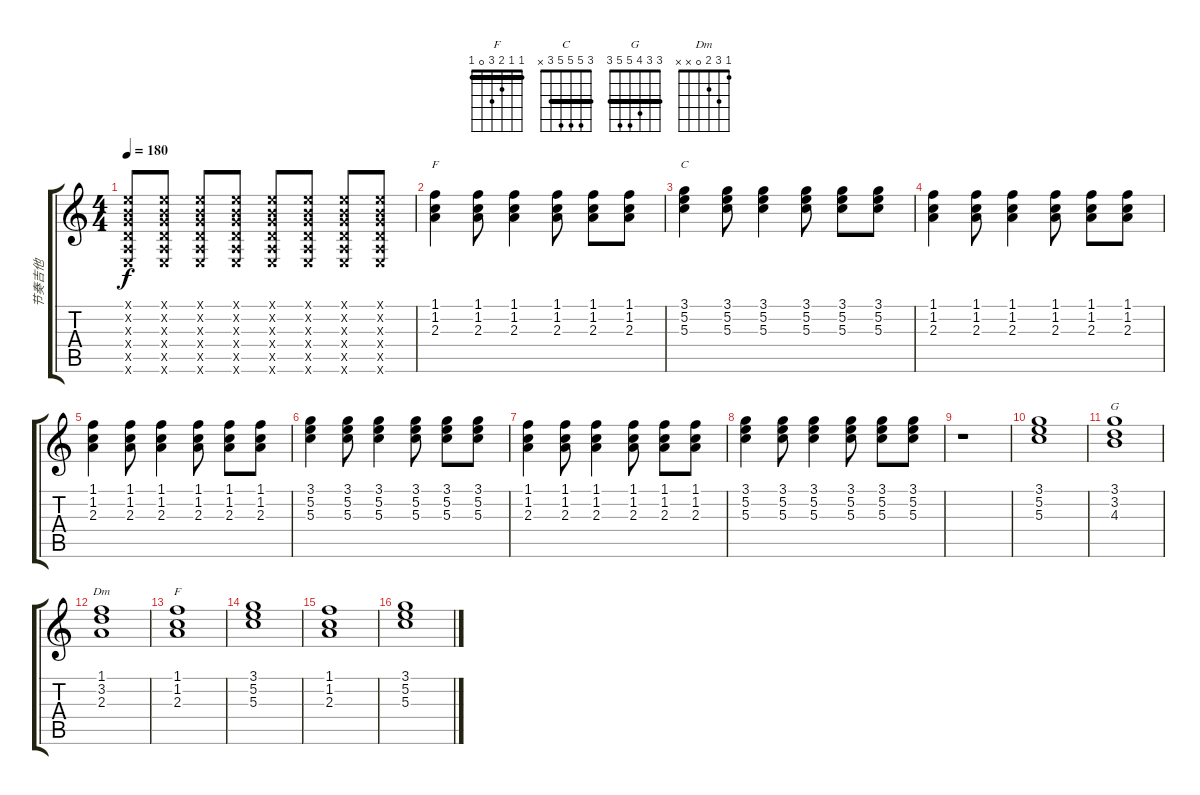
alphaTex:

\track ("节奏吉他" "节奏吉他") {instrument overdrivenguitar}
\staff {score tabs}
\tuning (E4 B3 G3 D3 A2 E2) {hide}
\chord ("F" 1 1 2 3 3 1) {barre 1}
\chord ("C" 3 5 5 5 3 x) {barre 3}
\chord ("G" 3 3 4 5 5 3) {barre 3}
\chord ("Dm" 1 3 2 0 x x)
\chord ("F" 1 1 2 3 0 1) {barre 1}
\ts (4 4)
\tempo 180
\clef g2
\ks c
(0.1{x} 0.2{x} 0.3{x} 0.4{x} 0.5{x} 0.6{x}).8{dy f} (0.1{x} 0.2{x} 0.3{x} 0.4{x} 0.5{x} 0.6{x}).8 (0.1{x} 0.2{x} 0.3{x} 0.4{x} 0.5{x} 0.6{x}).8 (0.1{x} 0.2{x} 0.3{x} 0.4{x} 0.5{x} 0.6{x}).8 (0.1{x} 0.2{x} 0.3{x} 0.4{x} 0.5{x} 0.6{x}).8 (0.1{x} 0.2{x} 0.3{x} 0.4{x} 0.5{x} 0.6{x}).8 (0.1{x} 0.2{x} 0.3{x} 0.4{x} 0.5{x} 0.6{x}).8 (0.1{x} 0.2{x} 0.3{x} 0.4{x} 0.5{x} 0.6{x}).8 |
(1.1 1.2 2.3).4{ch "F"} (1.1 1.2 2.3).8 (1.1 1.2 2.3).4 (1.1 1.2 2.3).8 (1.1 1.2 2.3).8 (1.1 1.2 2.3).8 |
(3.1 5.2 5.3).4{ch "C"} (3.1 5.2 5.3).8 (3.1 5.2 5.3).4 (3.1 5.2 5.3).8 (3.1 5.2 5.3).8 (3.1 5.2 5.3).8 |
(1.1 1.2 2.3).4 (1.1 1.2 2.3).8 (1.1 1.2 2.3).4 (1.1 1.2 2.3).8 (1.1 1.2 2.3).8 (1.1 1.2 2.3).8 |
(1.1 1.2 2.3).4 (1.1 1.2 2.3).8 (1.1 1.2 2.3).4 (1.1 1.2 2.3).8 (1.1 1.2 2.3).8 (1.1 1.2 2.3).8 |
(3.1 5.2 5.3).4 (3.1 5.2 5.3).8 (3.1 5.2 5.3).4 (3.1 5.2 5.3).8 (3.1 5.2 5.3).8 (3.1 5.2 5.3).8 |
(1.1 1.2 2.3).4 (1.1 1.2 2.3).8 (1.1 1.2 2.3).4 (1.1 1.2 2.3).8 (1.1 1.2 2.3).8 (1.1 1.2 2.3).8 |
(3.1 5.2 5.3).4 (3.1 5.2 5.3).8 (3.1 5.2 5.3).4 (3.1 5.2 5.3).8 (3.1 5.2 5.3).8 (3.1 5.2 5.3).8 |
r.1 |
(3.1 5.2 5.3).1 |
(3.1 3.2 4.3).1{ch "G"} |
(1.1 3.2 2.3).1{ch "Dm"} |
(1.1 1.2 2.3).1{ch "F"} |
(3.1 5.2 5.3).1 |
(1.1 1.2 2.3).1 |
(3.1 5.2 5.3).1
